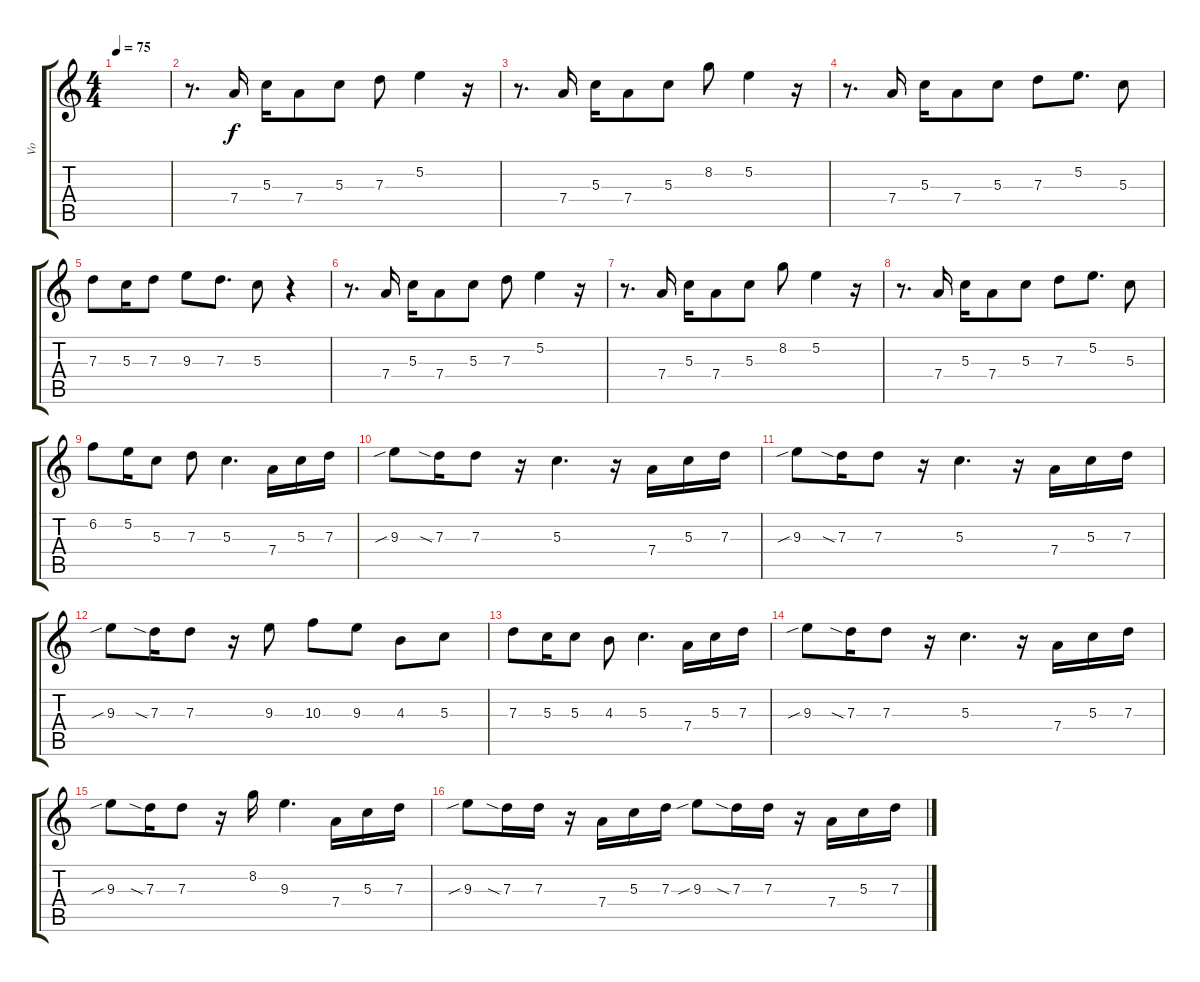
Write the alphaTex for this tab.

\track ("Vo" "Vo") {instrument acousticguitarsteel}
\staff {score tabs}
\tuning (E4 B3 G3 D3 A2 E2) {hide}
\ts (4 4)
\tempo 75
\clef g2
\ks c
|
r.8{d} 7.4.16 5.3.16 7.4.8 5.3.8 7.3.8 5.2.4 r.16 |
r.8{d} 7.4.16 5.3.16 7.4.8 5.3.8 8.2.8 5.2.4 r.16 |
r.8{d} 7.4.16 5.3.16 7.4.8 5.3.8 7.3.8 5.2.8{d} 5.3.8 |
7.3.8 5.3.16 7.3.8 9.3.8 7.3.8{d} 5.3.8 r.4 |
r.8{d} 7.4.16 5.3.16 7.4.8 5.3.8 7.3.8 5.2.4 r.16 |
r.8{d} 7.4.16 5.3.16 7.4.8 5.3.8 8.2.8 5.2.4 r.16 |
r.8{d} 7.4.16 5.3.16 7.4.8 5.3.8 7.3.8 5.2.8{d} 5.3.8 |
6.2.8 5.2.16 5.3.8 7.3.8 5.3.4{d} 7.4.16 5.3.16 7.3.16 |
9.3{sib}.8 7.3{sia}.16 7.3.8 r.16 5.3.4{d} r.16 7.4.16 5.3.16 7.3.16 |
9.3{sib}.8 7.3{sia}.16 7.3.8 r.16 5.3.4{d} r.16 7.4.16 5.3.16 7.3.16 |
9.3{sib}.8 7.3{sia}.16 7.3.8 r.16 9.3.8 10.3.8 9.3.8 4.3.8 5.3.8 |
7.3.8 5.3.16 5.3.8 4.3.8 5.3.4{d} 7.4.16 5.3.16 7.3.16 |
9.3{sib}.8 7.3{sia}.16 7.3.8 r.16 5.3.4{d} r.16 7.4.16 5.3.16 7.3.16 |
9.3{sib}.8 7.3{sia}.16 7.3.8 r.16 8.2.16 9.3.4{d} 7.4.16 5.3.16 7.3.16 |
9.3{sib}.8 7.3{sia}.16 7.3.16 r.16 7.4.16 5.3.16 7.3.16 9.3{sib}.8 7.3{sia}.16 7.3.16 r.16 7.4.16 5.3.16 7.3.16
